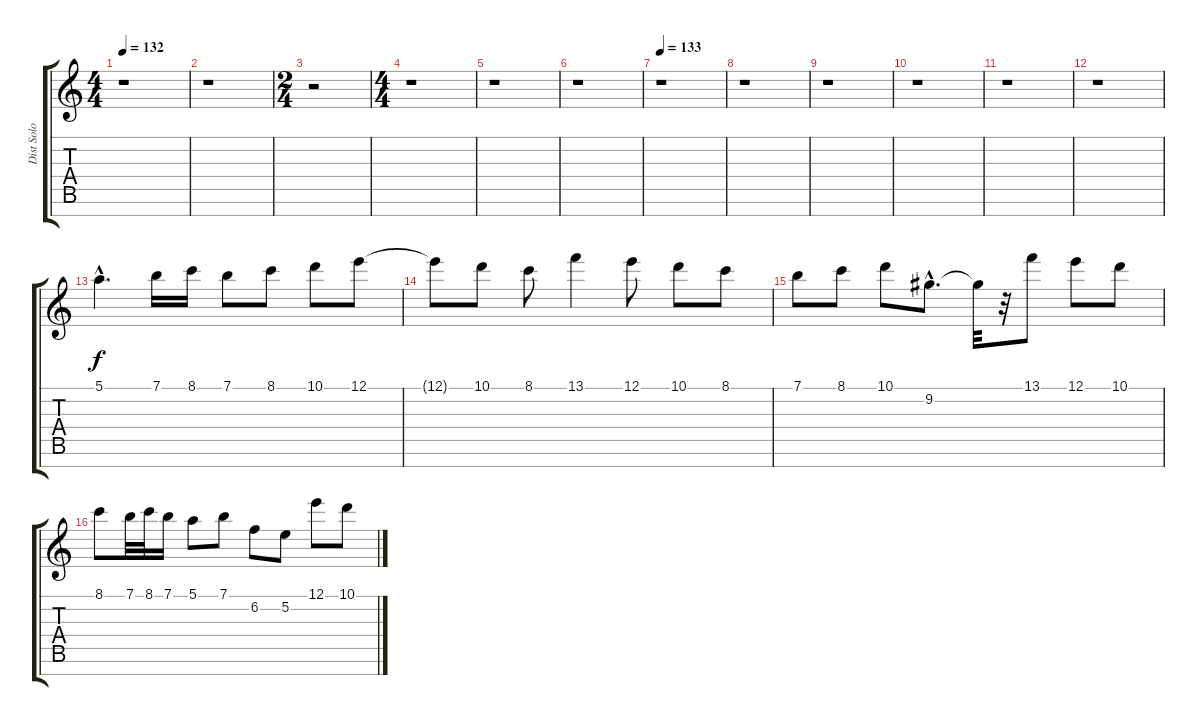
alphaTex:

\track ("Dist Solo Gtr" "Dist Solo ") {instrument overdrivenguitar}
\staff {score tabs}
\tuning (E4 B3 G3 D3 A2 E2 B1) {hide}
\ts (4 4)
\tempo 132
\clef g2
\ks c
r.1{dy f} |
r.1 |
\ts (2 4)
r.2 |
\ts (4 4)
r.1 |
r.1 |
r.1 |
\tempo 133
r.1 |
r.1 |
r.1 |
r.1 |
r.1 |
r.1 |
5.1{hac}.4{d} 7.1.16 8.1.16 7.1.8 8.1.8 10.1.8 12.1.8 |
12.1{t}.8 10.1.8 8.1.8 13.1.4 12.1.8 10.1.8 8.1.8 |
7.1.8 8.1.8 10.1.8 9.2{hac}.8{d} 9.2{t}.32 r.32 13.1.8 12.1.8 10.1.8 |
8.1.8 7.1.32 8.1.32 7.1.16 5.1.8 7.1.8 6.2.8 5.2.8 12.1.8 10.1.8
